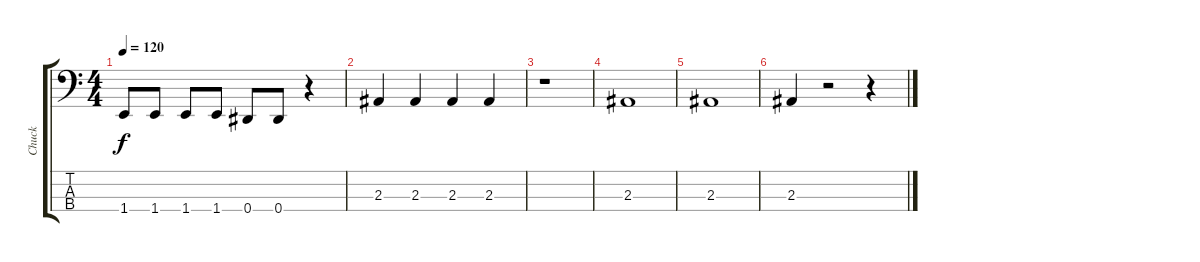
\track ("Chuck" "Chuck") {instrument electricbassfinger}
\staff {score tabs}
\tuning (Gb2 Db2 Ab1 Eb1) {hide}
\ts (4 4)
\tempo 120
\clef f4
\ks c
1.4.8{dy f} 1.4.8 1.4.8 1.4.8 0.4.8 0.4.8 r.4 |
2.3.4 2.3.4 2.3.4 2.3.4 |
r.1 |
2.3.1 |
2.3.1 |
2.3.4 r.2 r.4
